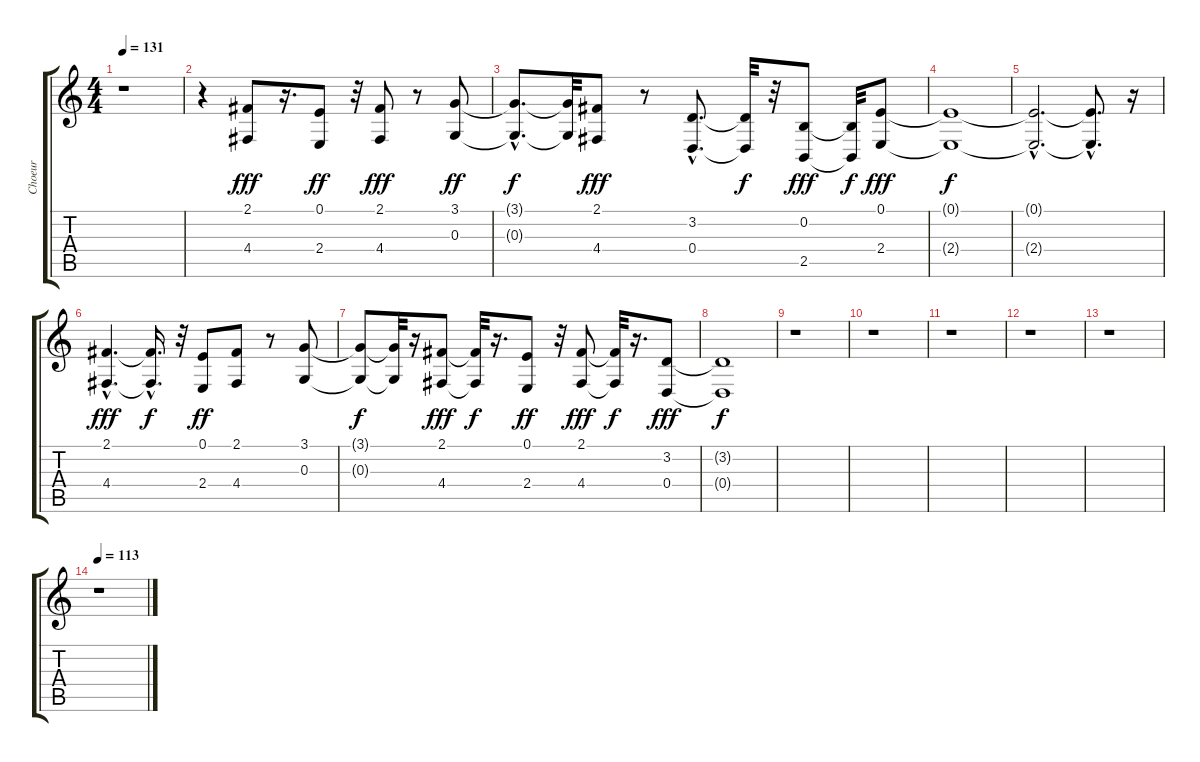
\track ("Choeur" "Choeur") {instrument choiraahs}
\staff {score tabs}
\tuning (E4 B3 G3 D3 A2 E2) {hide}
\ts (4 4)
\tempo 131
\clef g2
\ks c
r.1{dy f} |
r.4 (2.1 4.4).8{dy fff} r.16{d} (0.1 2.4).8{dy ff} r.32 (2.1 4.4).8{dy fff} r.8 (3.1 0.3).8{dy ff} |
(3.1{hac t} 0.3{hac t}).8{d dy f} (3.1{t} 0.3{t}).32 (2.1 4.4).8{dy fff} r.8 (3.2{hac} 0.4{hac}).8{d} (3.2{t} 0.4{t}).32{dy f} r.32 (0.2 2.5).8{dy fff} (0.2{t} 2.5{t}).32{dy f} (0.1 2.4).8{dy fff} |
(0.1{t} 2.4{t}).1{dy f} |
(0.1{hac t} 2.4{hac t}).2{d} (0.1{hac t} 2.4{hac t}).8{d} r.16 |
(2.1{hac} 4.4{hac}).4{d dy fff} (2.1{hac t} 4.4{hac t}).16{d dy f} r.32 (0.1 2.4).8{dy ff} (2.1 4.4).8 r.8 (3.1 0.3).8 |
(3.1{t} 0.3{t}).8{dy f} (3.1{t} 0.3{t}).32 r.16 (2.1 4.4).8{dy fff} (2.1{t} 4.4{t}).32{dy f} r.16{d} (0.1 2.4).8{dy ff} r.32 (2.1 4.4).8{dy fff} (2.1{t} 4.4{t}).32{dy f} r.16{d} (3.2 0.4).8{dy fff} |
(3.2{t} 0.4{t}).1{dy f} |
r.1 |
r.1 |
r.1 |
r.1 |
r.1 |
\tempo 113
r.1
